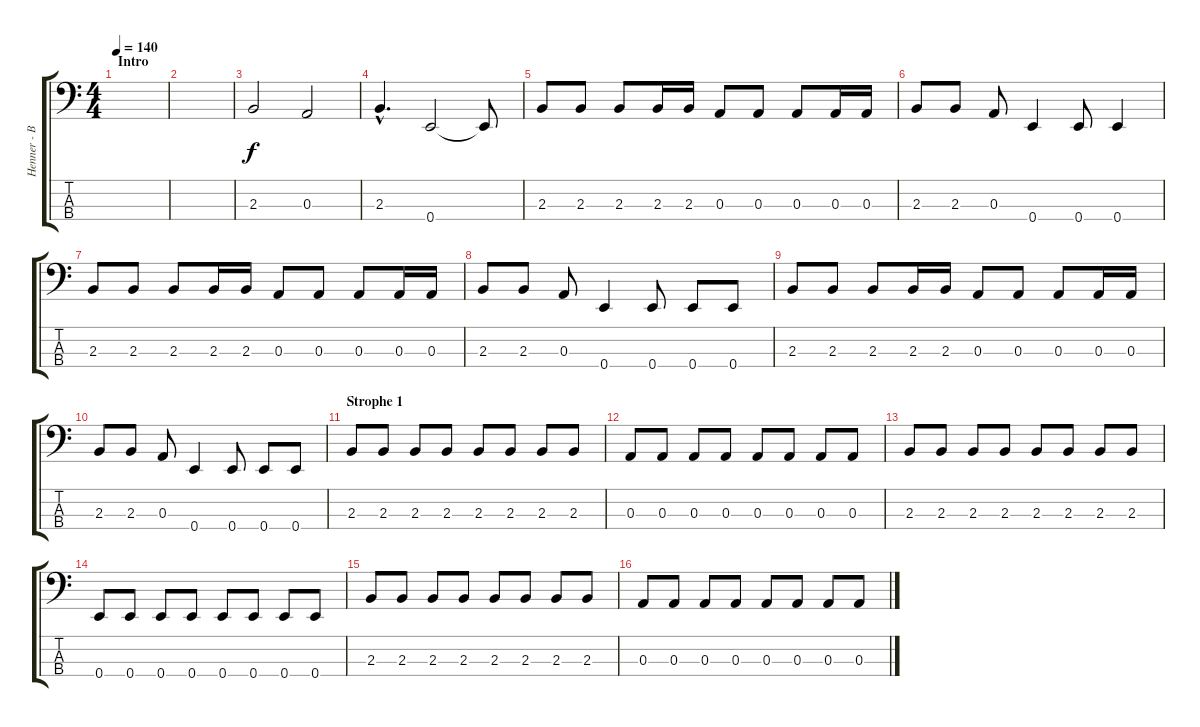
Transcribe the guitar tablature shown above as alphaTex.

\track ("Henner - Bass" "Henner - B") {instrument electricbassfinger}
\staff {score tabs}
\tuning (G2 D2 A1 E1) {hide}
\ts (4 4)
\section ("" "Intro")
\tempo 140
\clef f4
\ks c
|
|
2.3.2 0.3.2 |
2.3{hac}.4{d} 0.4.2 0.4{t}.8 |
2.3.8 2.3.8 2.3.8 2.3.16 2.3.16 0.3.8 0.3.8 0.3.8 0.3.16 0.3.16 |
2.3.8 2.3.8 0.3.8 0.4.4 0.4.8 0.4.4 |
2.3.8 2.3.8 2.3.8 2.3.16 2.3.16 0.3.8 0.3.8 0.3.8 0.3.16 0.3.16 |
2.3.8 2.3.8 0.3.8 0.4.4 0.4.8 0.4.8 0.4.8 |
2.3.8 2.3.8 2.3.8 2.3.16 2.3.16 0.3.8 0.3.8 0.3.8 0.3.16 0.3.16 |
2.3.8 2.3.8 0.3.8 0.4.4 0.4.8 0.4.8 0.4.8 |
\section ("" "Strophe 1")
2.3.8 2.3.8 2.3.8 2.3.8 2.3.8 2.3.8 2.3.8 2.3.8 |
0.3.8 0.3.8 0.3.8 0.3.8 0.3.8 0.3.8 0.3.8 0.3.8 |
2.3.8 2.3.8 2.3.8 2.3.8 2.3.8 2.3.8 2.3.8 2.3.8 |
0.4.8 0.4.8 0.4.8 0.4.8 0.4.8 0.4.8 0.4.8 0.4.8 |
2.3.8 2.3.8 2.3.8 2.3.8 2.3.8 2.3.8 2.3.8 2.3.8 |
0.3.8 0.3.8 0.3.8 0.3.8 0.3.8 0.3.8 0.3.8 0.3.8
